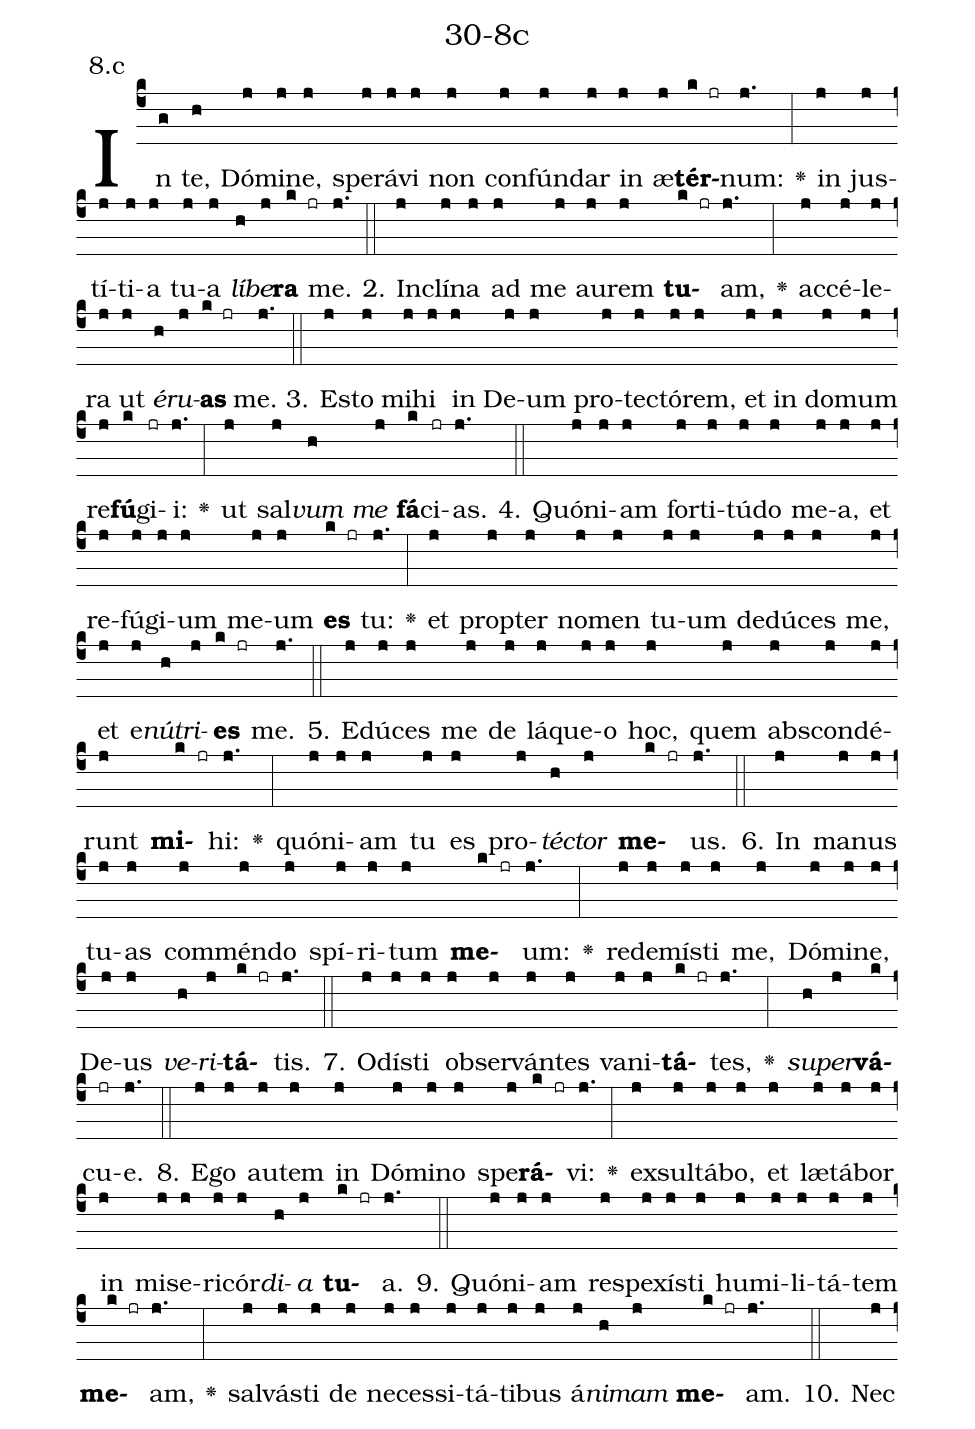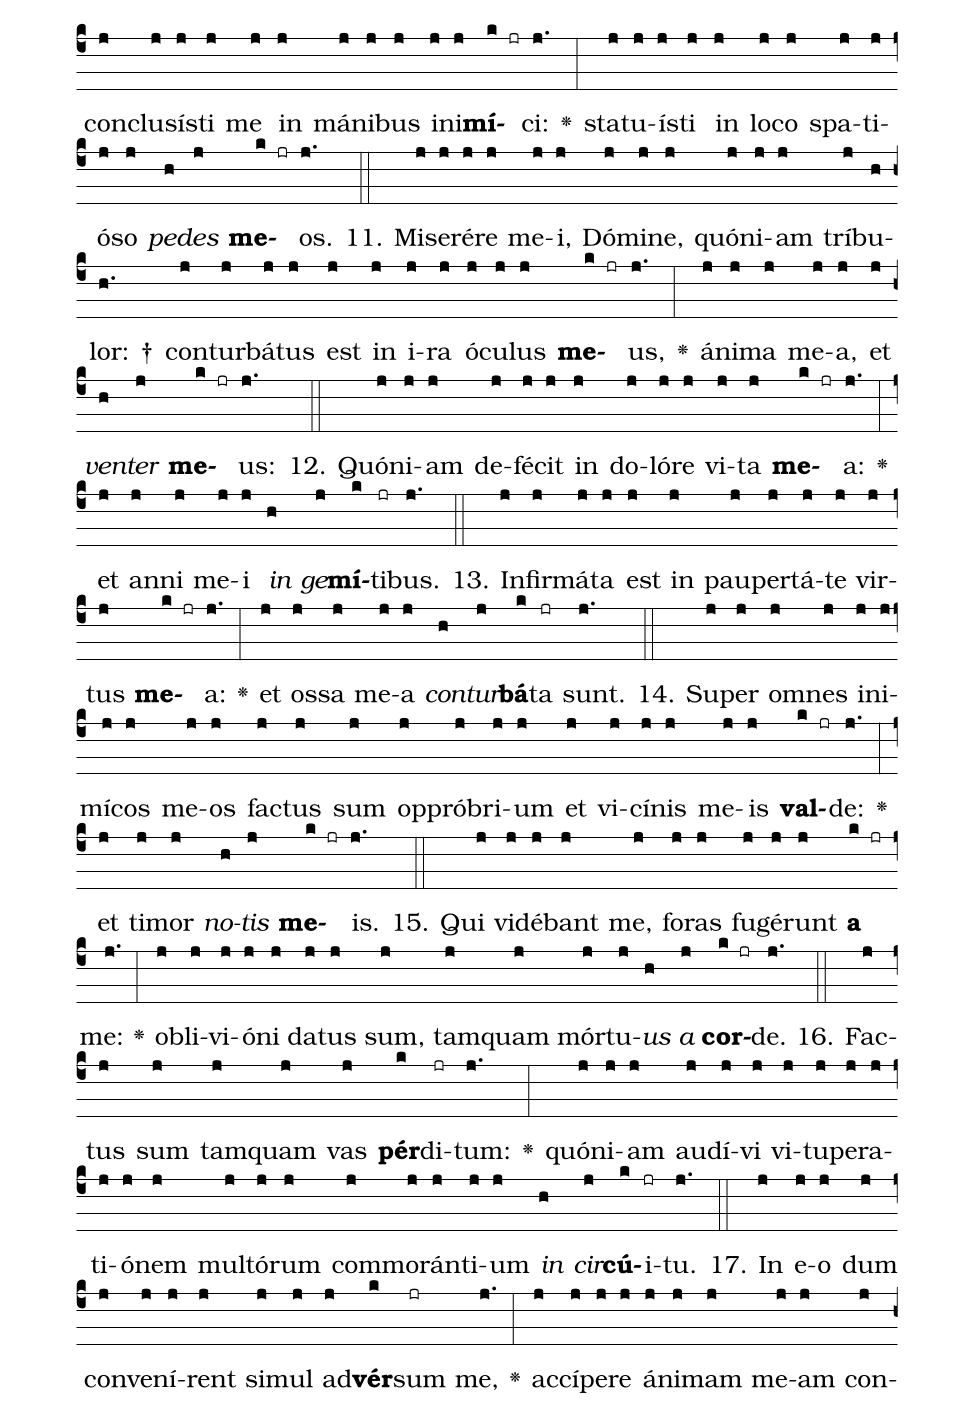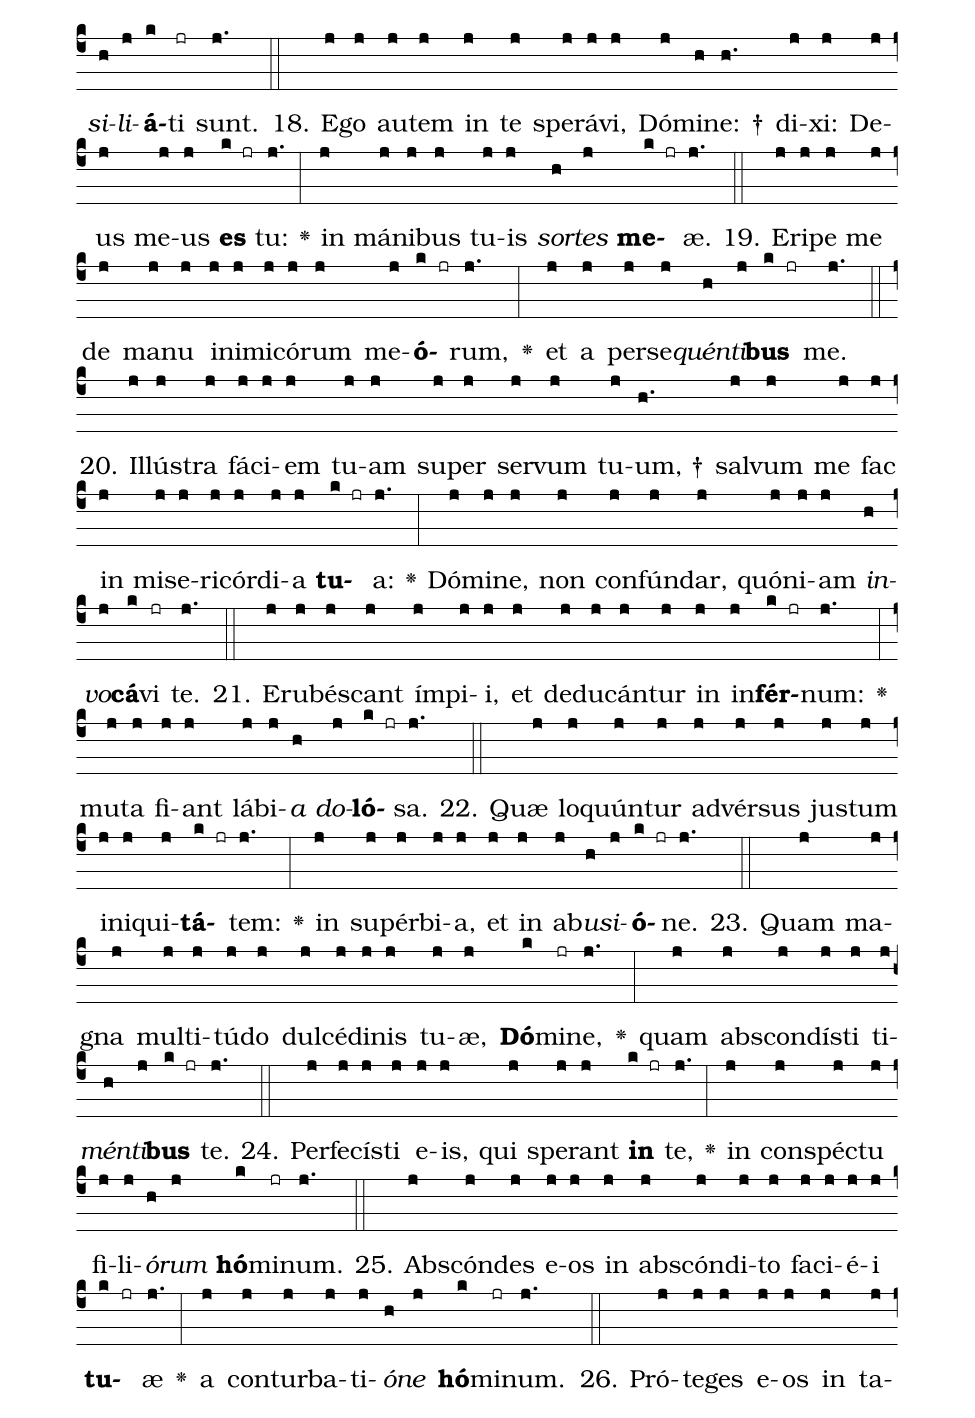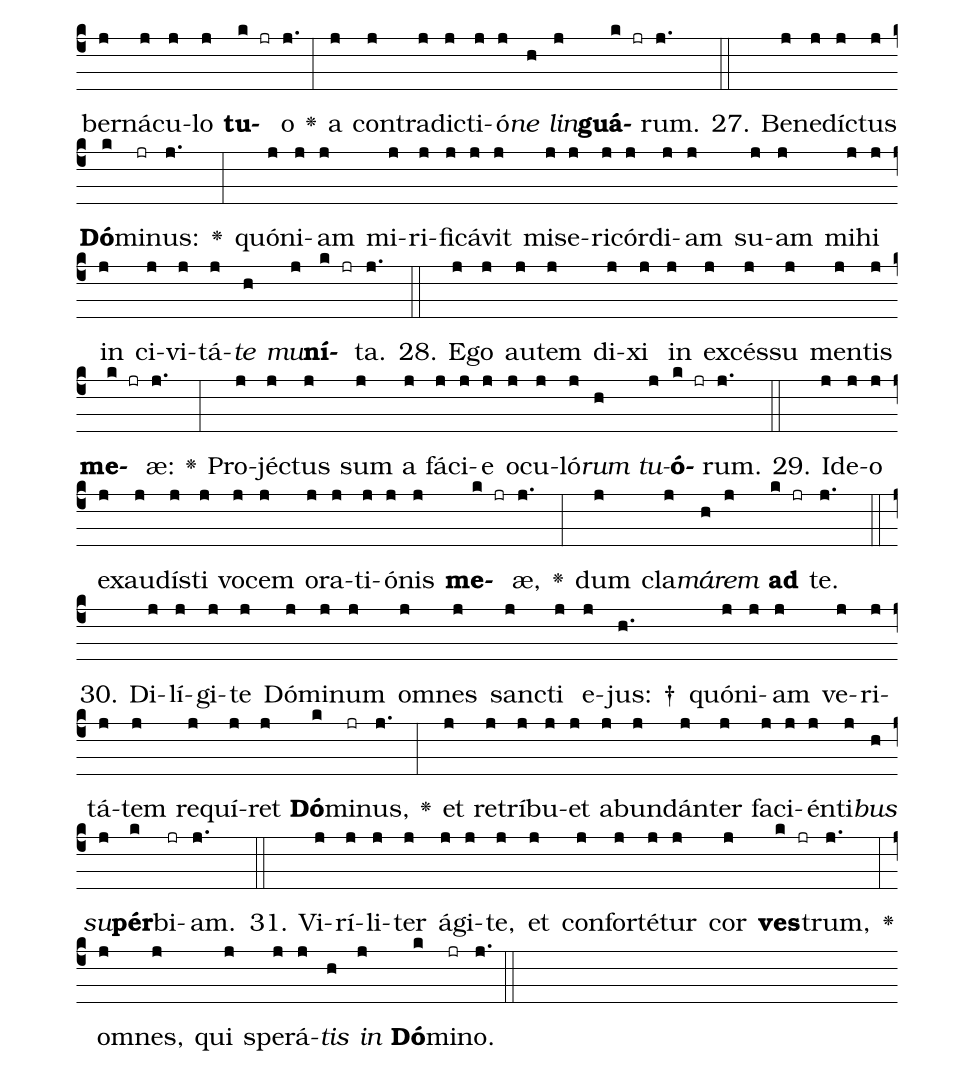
name: 30-8c;
annotation: 8.c;
%%
(c4)In(g) te,(h) Dó(j)mi(j)ne,(j) spe(j)rá(j)vi(j) non(j) con(j)fún(j)dar(j) in(j) æ(j)<b>tér</b>(k jr)num:(j.) <v>\greheightstar</v>(:) in(j) jus(j)tí(j)ti(j)a(j) tu(j)a(j) <i>lí</i>(h)<i>be</i>(j)<b>ra</b>(k jr) me.(j.) (::)
2. In(j)clí(j)na(j) ad(j) me(j) au(j)rem(j) <b>tu</b>(k jr)am,(j.) <v>\greheightstar</v>(:) ac(j)cé(j)le(j)ra(j) ut(j) <i>é</i>(h)<i>ru</i>(j)<b>as</b>(k jr) me.(j.) (::)
3. Es(j)to(j) mi(j)hi(j) in(j) De(j)um(j) pro(j)tec(j)tó(j)rem,(j) et(j) in(j) do(j)mum(j) re(j)<b>fú</b>(k)gi(jr)i:(j.) <v>\greheightstar</v>(:) ut(j) sal(j)<i>vum</i>(h) <i>me</i>(j) <b>fá</b>(k)ci(jr)as.(j.) (::)
4. Quón(j)i(j)am(j) for(j)ti(j)tú(j)do(j) me(j)a,(j) et(j) re(j)fú(j)gi(j)um(j) me(j)um(j) <b>es</b>(k jr) tu:(j.) <v>\greheightstar</v>(:) et(j) prop(j)ter(j) no(j)men(j) tu(j)um(j) de(j)dú(j)ces(j) me,(j) et(j) e(j)<i>nú</i>(h)<i>tri</i>(j)<b>es</b>(k jr) me.(j.) (::)
5. E(j)dú(j)ces(j) me(j) de(j) lá(j)que(j)o(j) hoc,(j) quem(j) abs(j)con(j)dé(j)runt(j) <b>mi</b>(k jr)hi:(j.) <v>\greheightstar</v>(:) quón(j)i(j)am(j) tu(j) es(j) pro(j)<i>téc</i>(h)<i>tor</i>(j) <b>me</b>(k jr)us.(j.) (::)
6. In(j) ma(j)nus(j) tu(j)as(j) com(j)mén(j)do(j) spí(j)ri(j)tum(j) <b>me</b>(k jr)um:(j.) <v>\greheightstar</v>(:) red(j)e(j)mís(j)ti(j) me,(j) Dó(j)mi(j)ne,(j) De(j)us(j) <i>ve</i>(h)<i>ri</i>(j)<b>tá</b>(k jr)tis.(j.) (::)
7. O(j)dís(j)ti(j) ob(j)ser(j)ván(j)tes(j) va(j)ni(j)<b>tá</b>(k jr)tes,(j.) <v>\greheightstar</v>(:) <i>su</i>(h)<i>per</i>(j)<b>vá</b>(k)cu(jr)e.(j.) (::)
8. E(j)go(j) au(j)tem(j) in(j) Dó(j)mi(j)no(j) spe(j)<b>rá</b>(k jr)vi:(j.) <v>\greheightstar</v>(:) ex(j)sul(j)tá(j)bo,(j) et(j) læ(j)tá(j)bor(j) in(j) mi(j)se(j)ri(j)cór(j)<i>di</i>(h)<i>a</i>(j) <b>tu</b>(k jr)a.(j.) (::)
9. Quón(j)i(j)am(j) re(j)spe(j)xís(j)ti(j) hu(j)mi(j)li(j)tá(j)tem(j) <b>me</b>(k jr)am,(j.) <v>\greheightstar</v>(:) sal(j)vás(j)ti(j) de(j) ne(j)ces(j)si(j)tá(j)ti(j)bus(j) á(j)<i>ni</i>(h)<i>mam</i>(j) <b>me</b>(k jr)am.(j.) (::)
10. Nec(j) con(j)clu(j)sís(j)ti(j) me(j) in(j) má(j)ni(j)bus(j) in(j)i(j)<b>mí</b>(k jr)ci:(j.) <v>\greheightstar</v>(:) sta(j)tu(j)ís(j)ti(j) in(j) lo(j)co(j) spa(j)ti(j)ó(j)so(j) <i>pe</i>(h)<i>des</i>(j) <b>me</b>(k jr)os.(j.) (::)
11. Mi(j)se(j)ré(j)re(j) me(j)i,(j) Dó(j)mi(j)ne,(j) quón(j)i(j)am(j) trí(j)bu(h)lor: †(h.) con(j)tur(j)bá(j)tus(j) est(j) in(j) i(j)ra(j) ó(j)cu(j)lus(j) <b>me</b>(k jr)us,(j.) <v>\greheightstar</v>(:) á(j)ni(j)ma(j) me(j)a,(j) et(j) <i>ven</i>(h)<i>ter</i>(j) <b>me</b>(k jr)us:(j.) (::)
12. Quón(j)i(j)am(j) de(j)fé(j)cit(j) in(j) do(j)ló(j)re(j) vi(j)ta(j) <b>me</b>(k jr)a:(j.) <v>\greheightstar</v>(:) et(j) an(j)ni(j) me(j)i(j) <i>in</i>(h) <i>ge</i>(j)<b>mí</b>(k)ti(jr)bus.(j.) (::)
13. In(j)fir(j)má(j)ta(j) est(j) in(j) pau(j)per(j)tá(j)te(j) vir(j)tus(j) <b>me</b>(k jr)a:(j.) <v>\greheightstar</v>(:) et(j) os(j)sa(j) me(j)a(j) <i>con</i>(h)<i>tur</i>(j)<b>bá</b>(k)ta(jr) sunt.(j.) (::)
14. Su(j)per(j) om(j)nes(j) in(j)i(j)mí(j)cos(j) me(j)os(j) fac(j)tus(j) sum(j) op(j)pró(j)bri(j)um(j) et(j) vi(j)cí(j)nis(j) me(j)is(j) <b>val</b>(k jr)de:(j.) <v>\greheightstar</v>(:) et(j) ti(j)mor(j) <i>no</i>(h)<i>tis</i>(j) <b>me</b>(k jr)is.(j.) (::)
15. Qui(j) vi(j)dé(j)bant(j) me,(j) fo(j)ras(j) fu(j)gé(j)runt(j) <b>a</b>(k jr) me:(j.) <v>\greheightstar</v>(:) ob(j)li(j)vi(j)ó(j)ni(j) da(j)tus(j) sum,(j) tam(j)quam(j) mór(j)tu(j)<i>us</i>(h) <i>a</i>(j) <b>cor</b>(k jr)de.(j.) (::)
16. Fac(j)tus(j) sum(j) tam(j)quam(j) vas(j) <b>pér</b>(k)di(jr)tum:(j.) <v>\greheightstar</v>(:) quón(j)i(j)am(j) au(j)dí(j)vi(j) vi(j)tu(j)pe(j)ra(j)ti(j)ó(j)nem(j) mul(j)tó(j)rum(j) com(j)mo(j)rán(j)ti(j)um(j) <i>in</i>(h) <i>cir</i>(j)<b>cú</b>(k)i(jr)tu.(j.) (::)
17. In(j) e(j)o(j) dum(j) con(j)ve(j)ní(j)rent(j) si(j)mul(j) ad(j)<b>vér</b>(k)sum(jr) me,(j.) <v>\greheightstar</v>(:) ac(j)cí(j)pe(j)re(j) á(j)ni(j)mam(j) me(j)am(j) con(j)<i>si</i>(h)<i>li</i>(j)<b>á</b>(k)ti(jr) sunt.(j.) (::)
18. E(j)go(j) au(j)tem(j) in(j) te(j) spe(j)rá(j)vi,(j) Dó(j)mi(h)ne: †(h.) di(j)xi:(j) De(j)us(j) me(j)us(j) <b>es</b>(k jr) tu:(j.) <v>\greheightstar</v>(:) in(j) má(j)ni(j)bus(j) tu(j)is(j) <i>sor</i>(h)<i>tes</i>(j) <b>me</b>(k jr)æ.(j.) (::)
19. E(j)ri(j)pe(j) me(j) de(j) ma(j)nu(j) in(j)i(j)mi(j)có(j)rum(j) me(j)<b>ó</b>(k jr)rum,(j.) <v>\greheightstar</v>(:) et(j) a(j) per(j)se(j)<i>quén</i>(h)<i>ti</i>(j)<b>bus</b>(k jr) me.(j.) (::)
20. Il(j)lús(j)tra(j) fá(j)ci(j)em(j) tu(j)am(j) su(j)per(j) ser(j)vum(j) tu(j)um, †(h.) sal(j)vum(j) me(j) fac(j) in(j) mi(j)se(j)ri(j)cór(j)di(j)a(j) <b>tu</b>(k jr)a:(j.) <v>\greheightstar</v>(:) Dó(j)mi(j)ne,(j) non(j) con(j)fún(j)dar,(j) quón(j)i(j)am(j) <i>in</i>(h)<i>vo</i>(j)<b>cá</b>(k)vi(jr) te.(j.) (::)
21. E(j)ru(j)bés(j)cant(j) ím(j)pi(j)i,(j) et(j) de(j)du(j)cán(j)tur(j) in(j) in(j)<b>fér</b>(k jr)num:(j.) <v>\greheightstar</v>(:) mu(j)ta(j) fi(j)ant(j) lá(j)bi(j)<i>a</i>(h) <i>do</i>(j)<b>ló</b>(k jr)sa.(j.) (::)
22. Quæ(j) lo(j)quún(j)tur(j) ad(j)vér(j)sus(j) jus(j)tum(j) in(j)i(j)qui(j)<b>tá</b>(k jr)tem:(j.) <v>\greheightstar</v>(:) in(j) su(j)pér(j)bi(j)a,(j) et(j) in(j) ab(j)<i>u</i>(h)<i>si</i>(j)<b>ó</b>(k jr)ne.(j.) (::)
23. Quam(j) ma(j)gna(j) mul(j)ti(j)tú(j)do(j) dul(j)cé(j)di(j)nis(j) tu(j)æ,(j) <b>Dó</b>(k)mi(jr)ne,(j.) <v>\greheightstar</v>(:) quam(j) abs(j)con(j)dís(j)ti(j) ti(j)<i>mén</i>(h)<i>ti</i>(j)<b>bus</b>(k jr) te.(j.) (::)
24. Per(j)fe(j)cís(j)ti(j) e(j)is,(j) qui(j) spe(j)rant(j) <b>in</b>(k jr) te,(j.) <v>\greheightstar</v>(:) in(j) con(j)spéc(j)tu(j) fi(j)li(j)<i>ó</i>(h)<i>rum</i>(j) <b>hó</b>(k)mi(jr)num.(j.) (::)
25. Abs(j)cón(j)des(j) e(j)os(j) in(j) abs(j)cón(j)di(j)to(j) fa(j)ci(j)é(j)i(j) <b>tu</b>(k jr)æ(j.) <v>\greheightstar</v>(:) a(j) con(j)tur(j)ba(j)ti(j)<i>ó</i>(h)<i>ne</i>(j) <b>hó</b>(k)mi(jr)num.(j.) (::)
26. Pró(j)te(j)ges(j) e(j)os(j) in(j) ta(j)ber(j)ná(j)cu(j)lo(j) <b>tu</b>(k jr)o(j.) <v>\greheightstar</v>(:) a(j) con(j)tra(j)dic(j)ti(j)ó(j)<i>ne</i>(h) <i>lin</i>(j)<b>guá</b>(k jr)rum.(j.) (::)
27. Be(j)ne(j)díc(j)tus(j) <b>Dó</b>(k)mi(jr)nus:(j.) <v>\greheightstar</v>(:) quón(j)i(j)am(j) mi(j)ri(j)fi(j)cá(j)vit(j) mi(j)se(j)ri(j)cór(j)di(j)am(j) su(j)am(j) mi(j)hi(j) in(j) ci(j)vi(j)tá(j)<i>te</i>(h) <i>mu</i>(j)<b>ní</b>(k jr)ta.(j.) (::)
28. E(j)go(j) au(j)tem(j) di(j)xi(j) in(j) ex(j)cés(j)su(j) men(j)tis(j) <b>me</b>(k jr)æ:(j.) <v>\greheightstar</v>(:) Pro(j)jéc(j)tus(j) sum(j) a(j) fá(j)ci(j)e(j) o(j)cu(j)ló(j)<i>rum</i>(h) <i>tu</i>(j)<b>ó</b>(k jr)rum.(j.) (::)
29. Id(j)e(j)o(j) ex(j)au(j)dís(j)ti(j) vo(j)cem(j) o(j)ra(j)ti(j)ó(j)nis(j) <b>me</b>(k jr)æ,(j.) <v>\greheightstar</v>(:) dum(j) cla(j)<i>má</i>(h)<i>rem</i>(j) <b>ad</b>(k jr) te.(j.) (::)
30. Di(j)lí(j)gi(j)te(j) Dó(j)mi(j)num(j) om(j)nes(j) sanc(j)ti(j) e(j)jus: †(h.) quón(j)i(j)am(j) ve(j)ri(j)tá(j)tem(j) re(j)quí(j)ret(j) <b>Dó</b>(k)mi(jr)nus,(j.) <v>\greheightstar</v>(:) et(j) re(j)trí(j)bu(j)et(j) ab(j)un(j)dán(j)ter(j) fa(j)ci(j)én(j)ti(j)<i>bus</i>(h) <i>su</i>(j)<b>pér</b>(k)bi(jr)am.(j.) (::)
31. Vi(j)rí(j)li(j)ter(j) á(j)gi(j)te,(j) et(j) con(j)for(j)té(j)tur(j) cor(j) <b>ves</b>(k jr)trum,(j.) <v>\greheightstar</v>(:) om(j)nes,(j) qui(j) spe(j)rá(j)<i>tis</i>(h) <i>in</i>(j) <b>Dó</b>(k)mi(jr)no.(j.) (::)
